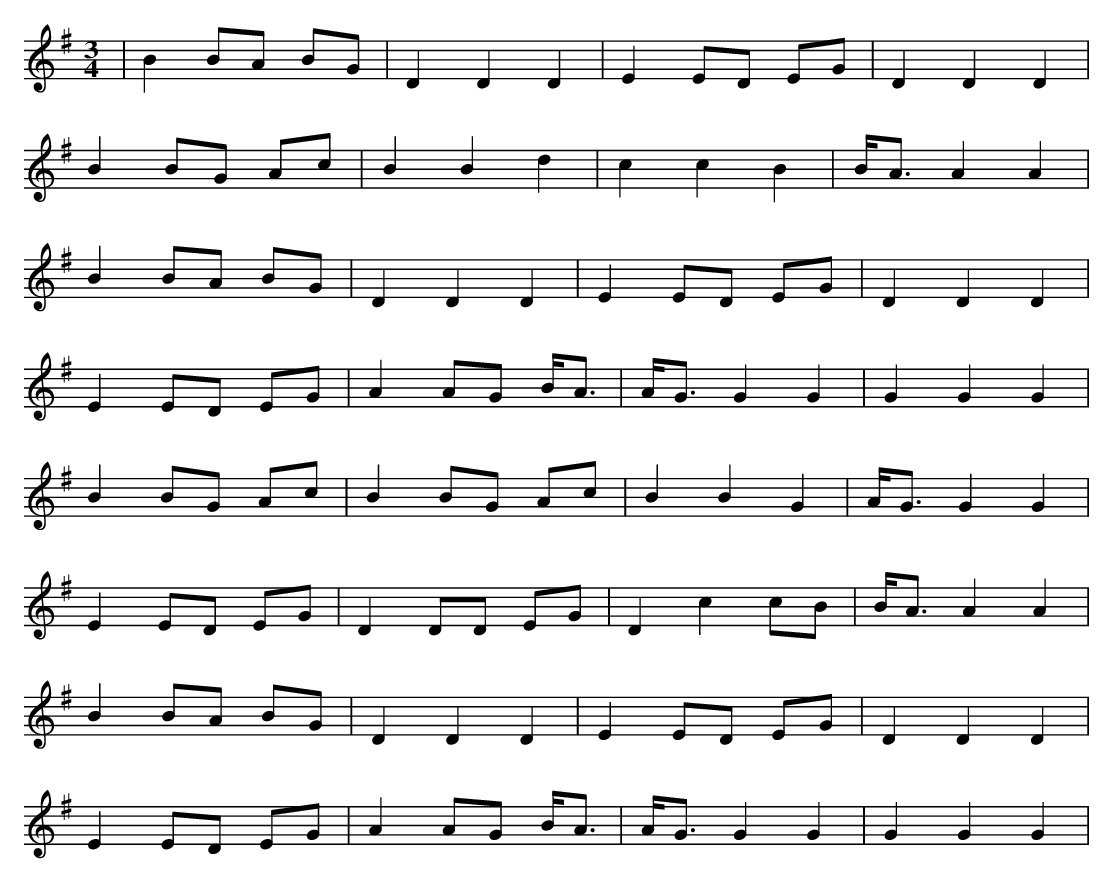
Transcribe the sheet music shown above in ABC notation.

X:1
M:3/4
K:G
|B2 BA BG|D2 D2 D2|E2 ED EG|D2 D2 D2|
B2 BG Ac|B2 B2 d2|c2 c2 B2|B<A A2 A2|
B2 BA BG|D2 D2 D2|E2 ED EG|D2 D2 D2|
E2 ED EG|A2 AG B<A|A<G G2 G2|G2 G2 G2|
B2 BG Ac|B2 BG Ac|B2 B2 G2|A<G G2 G2|
E2 ED EG|D2 DD EG|D2 c2 cB|B<A A2 A2|
B2 BA BG|D2 D2 D2|E2 ED EG|D2 D2 D2|
E2 ED EG|A2 AG B<A|A<G G2 G2|G2 G2 G2|
